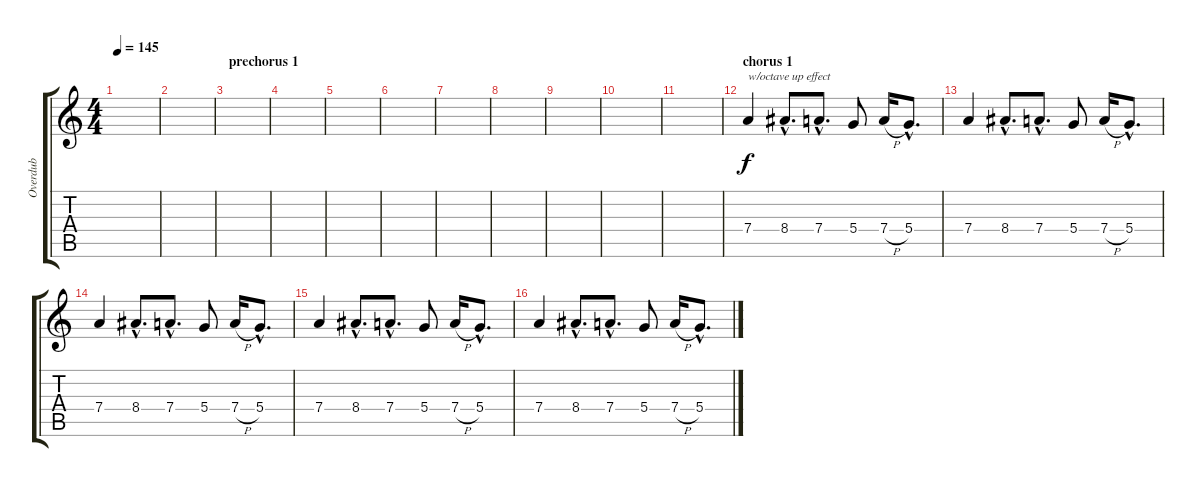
\track ("Overdub" "Overdub") {instrument distortionguitar}
\staff {score tabs}
\tuning (E4 B3 G3 D3 A2 D2) {hide}
\ts (4 4)
\tempo 145
\clef g2
\ks c
|
|
\section ("" "prechorus 1")
|
|
|
|
|
|
|
|
|
\section ("" "chorus 1")
7.4.4{txt "w/octave up effect"} 8.4{hac}.8{d} 7.4{hac}.8{d} 5.4.8 7.4{h}.16 5.4{hac}.8{d} |
7.4.4 8.4{hac}.8{d} 7.4{hac}.8{d} 5.4.8 7.4{h}.16 5.4{hac}.8{d} |
7.4.4 8.4{hac}.8{d} 7.4{hac}.8{d} 5.4.8 7.4{h}.16 5.4{hac}.8{d} |
7.4.4 8.4{hac}.8{d} 7.4{hac}.8{d} 5.4.8 7.4{h}.16 5.4{hac}.8{d} |
7.4.4 8.4{hac}.8{d} 7.4{hac}.8{d} 5.4.8 7.4{h}.16 5.4{hac}.8{d}
